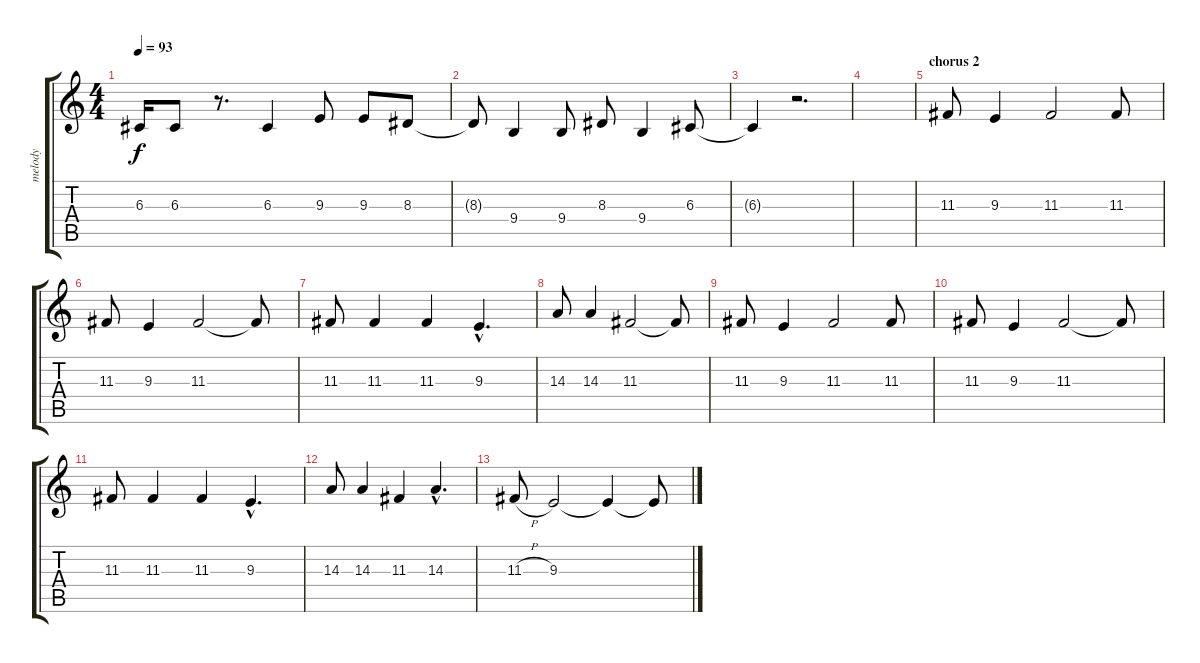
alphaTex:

\track ("melody" "melody") {instrument lead2sawtooth}
\staff {score tabs}
\tuning (E4 B3 G3 D3 A2 E2) {hide}
\ts (4 4)
\tempo 93
\clef g2
\ks c
6.3.16{dy f} 6.3.8 r.8{d} 6.3.4 9.3.8 9.3.8 8.3.8 |
8.3{t}.8 9.4.4 9.4.8 8.3.8 9.4.4 6.3.8 |
6.3{t}.4 r.2{d} |
|
\section ("" "chorus 2")
11.3.8 9.3.4 11.3.2 11.3.8 |
11.3.8 9.3.4 11.3.2 11.3{t}.8 |
11.3.8 11.3.4 11.3.4 9.3{hac}.4{d} |
14.3.8 14.3.4 11.3.2 11.3{t}.8 |
11.3.8 9.3.4 11.3.2 11.3.8 |
11.3.8 9.3.4 11.3.2 11.3{t}.8 |
11.3.8 11.3.4 11.3.4 9.3{hac}.4{d} |
14.3.8 14.3.4 11.3.4 14.3{hac}.4{d} |
11.3{h}.8 9.3.2 9.3{t}.4 9.3{t}.8
